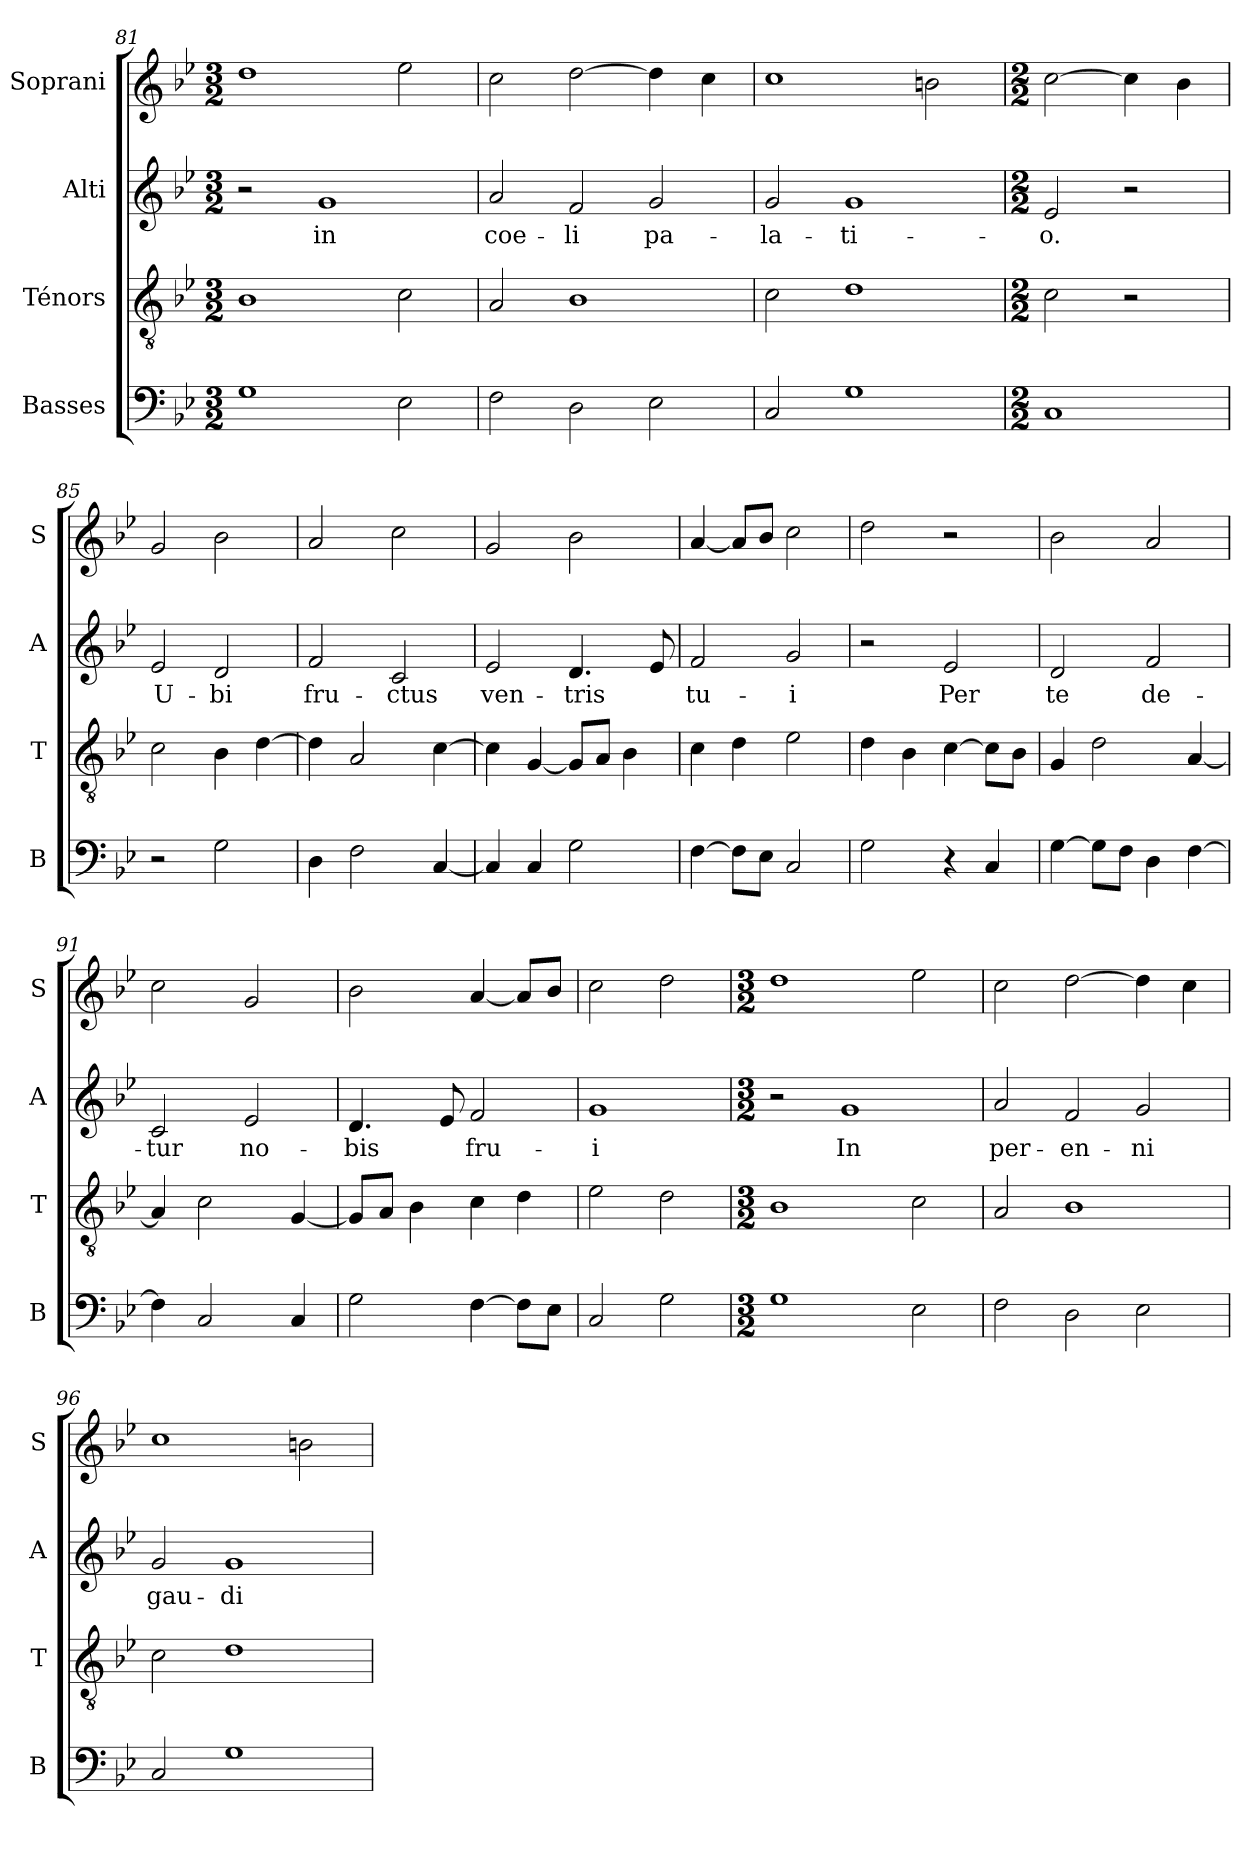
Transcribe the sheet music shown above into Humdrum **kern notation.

**kern	**kern	**kern	**text	**kern
*part4	*part3	*part2	*part2	*part1
*staff4	*staff3	*staff2	*staff2	*staff1
*I"Basses	*I"Ténors	*I"Alti	*	*I"Soprani
*I'B	*I'T	*I'A	*	*I'S
*clefF4	*clefGv2	*clefG2	*	*clefG2
*	*ITrd-7c-12	*	*	*
*k[b-e-]	*k[b-e-]	*k[b-e-]	*	*k[b-e-]
*M3/2	*M3/2	*M3/2	*	*M3/2
=81	=81	=81	=81	=81
1G	1b-	2r	.	1dd
!	!	!	!LO:LY:b	!
.	.	1g	in	.
2E-\	2cc\	.	.	2ee-\
=82	=82	=82	=82	=82
!	!	!	!LO:LY:b	!
2F\	2a/	2a/	coe-	2cc\
!	!	!	!LO:LY:b	!
2D\	1b-	2f/	-li	[2dd\
!	!	!	!LO:LY:b	!
2E-\	.	2g/	pa-	4dd\]
.	.	.	.	4cc\
=83	=83	=83	=83	=83
!	!	!	!LO:LY:b	!
2C/	2cc\	2g/	-la-	1cc
!	!	!	!LO:LY:b	!
1G	1dd	1g	-ti-	.
.	.	.	.	2bn\
=84	=84	=84	=84	=84
*M2/2	*M2/2	*M2/2	*	*M2/2
!	!	!	!LO:LY:b	!
1C	2cc\	2e-/	-o.	[2cc\
.	2r	2r	.	4cc\]
.	.	.	.	4b-\
=85	=85	=85	=85	=85
!	!	!	!LO:LY:b	!
2r	2cc\	2e-/	U-	2g/
!	!	!	!LO:LY:b	!
2G\	4b-\	2d/	-bi	2b-\
.	[4dd\	.	.	.
=86	=86	=86	=86	=86
!	!	!	!LO:LY:b	!
4D\	4dd\]	2f/	fru-	2a/
2F\	2a/	.	.	.
!	!	!	!LO:LY:b	!
.	.	2c/	-ctus	2cc\
[4C/	[4cc\	.	.	.
=87	=87	=87	=87	=87
!	!	!	!LO:LY:b	!
4C/]	4cc\]	2e-/	ven-	2g/
4C/	[4g/	.	.	.
!	!	!	!LO:LY:b	!
2G\	8g/L]	4.d/	-tris	2b-\
.	8a/J	.	.	.
.	4b-\	.	.	.
.	.	8e-/	.	.
=88	=88	=88	=88	=88
!	!	!	!LO:LY:b	!
[4F\	4cc\	2f/	tu-	[4a/
8F\L]	4dd\	.	.	8a/L]
8E-\J	.	.	.	8b-/J
!	!	!	!LO:LY:b	!
2C/	2ee-\	2g/	-i	2cc\
!!LO:LB:g=z
=89	=89	=89	=89	=89
2G\	4dd\	2r	.	2dd\
.	4b-\	.	.	.
!	!	!	!LO:LY:b	!
4r	[4cc\	2e-/	Per	2r
4C/	8cc\L]	.	.	.
.	8b-\J	.	.	.
=90	=90	=90	=90	=90
!	!	!	!LO:LY:b	!
[4G\	4g/	2d/	te	2b-\
8G\L]	2dd\	.	.	.
8F\J	.	.	.	.
!	!	!	!LO:LY:b	!
4D\	.	2f/	de-	2a/
[4F\	[4a/	.	.	.
=91	=91	=91	=91	=91
!	!	!	!LO:LY:b	!
4F\]	4a/]	2c/	-tur	2cc\
2C/	2cc\	.	.	.
!	!	!	!LO:LY:b	!
.	.	2e-/	no-	2g/
4C/	[4g/	.	.	.
=92	=92	=92	=92	=92
!	!	!	!LO:LY:b	!
2G\	8g/L]	4.d/	-bis	2b-\
.	8a/J	.	.	.
.	4b-\	.	.	.
.	.	8e-/	.	.
!	!	!	!LO:LY:b	!
[4F\	4cc\	2f/	fru-	[4a/
8F\L]	4dd\	.	.	8a/L]
8E-\J	.	.	.	8b-/J
=93	=93	=93	=93	=93
!	!	!	!LO:LY:b	!
2C/	2ee-\	1g	-i	2cc\
2G\	2dd\	.	.	2dd\
=94	=94	=94	=94	=94
*M3/2	*M3/2	*M3/2	*	*M3/2
1G	1b-	2r	.	1dd
!	!	!	!LO:LY:b	!
.	.	1g	In	.
2E-\	2cc\	.	.	2ee-\
=95	=95	=95	=95	=95
!	!	!	!LO:LY:b	!
2F\	2a/	2a/	per-	2cc\
!	!	!	!LO:LY:b	!
2D\	1b-	2f/	-en-	[2dd\
!	!	!	!LO:LY:b	!
2E-\	.	2g/	-ni	4dd\]
.	.	.	.	4cc\
=96	=96	=96	=96	=96
!	!	!	!LO:LY:b	!
2C/	2cc\	2g/	gau-	1cc
!	!	!	!LO:LY:b	!
1G	1dd	1g	-di-	.
.	.	.	.	2bn\
=	=	=	=	=
*-	*-	*-	*-	*-
